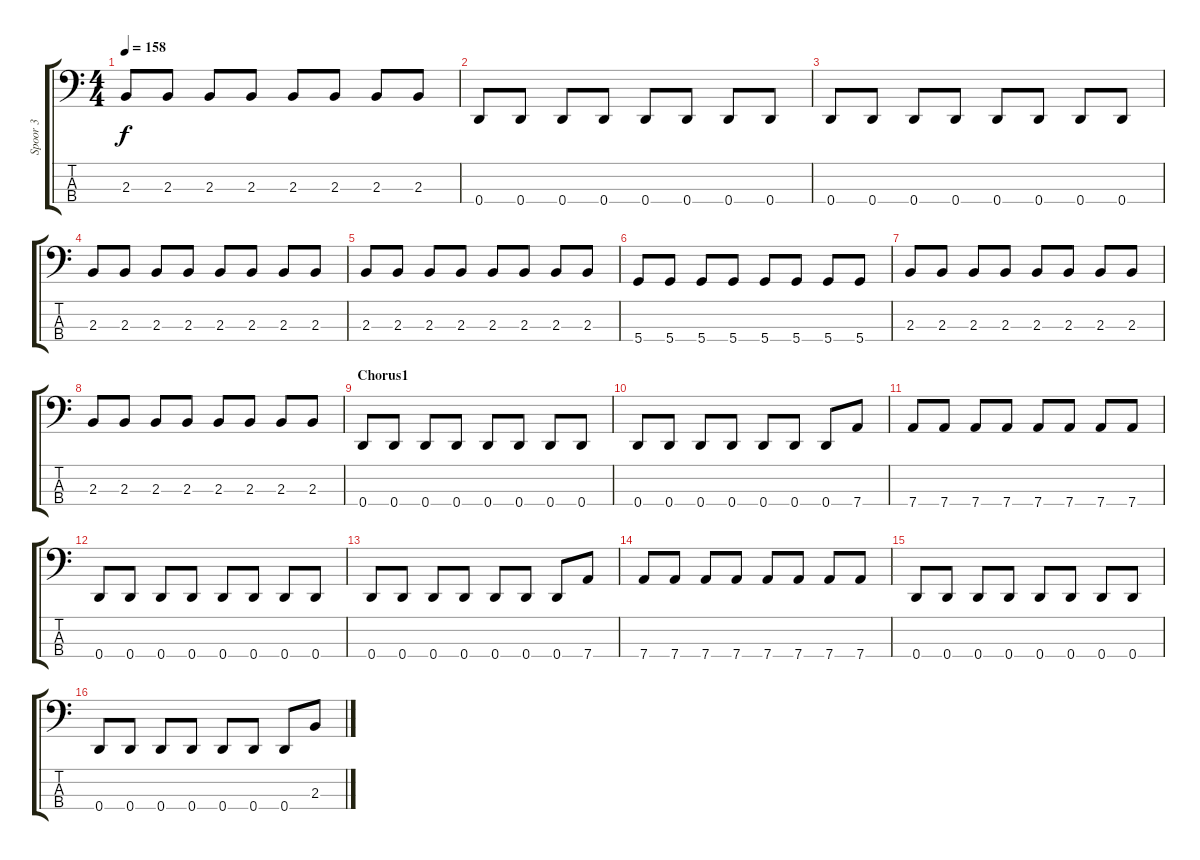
\track ("Spoor 3" "Spoor 3") {instrument electricbasspick}
\staff {score tabs}
\tuning (G2 D2 A1 D1) {hide}
\ts (4 4)
\tempo 158
\clef f4
\ks c
2.3.8{dy f} 2.3.8 2.3.8 2.3.8 2.3.8 2.3.8 2.3.8 2.3.8 |
0.4.8 0.4.8 0.4.8 0.4.8 0.4.8 0.4.8 0.4.8 0.4.8 |
0.4.8 0.4.8 0.4.8 0.4.8 0.4.8 0.4.8 0.4.8 0.4.8 |
2.3.8 2.3.8 2.3.8 2.3.8 2.3.8 2.3.8 2.3.8 2.3.8 |
2.3.8 2.3.8 2.3.8 2.3.8 2.3.8 2.3.8 2.3.8 2.3.8 |
5.4.8 5.4.8 5.4.8 5.4.8 5.4.8 5.4.8 5.4.8 5.4.8 |
2.3.8 2.3.8 2.3.8 2.3.8 2.3.8 2.3.8 2.3.8 2.3.8 |
2.3.8 2.3.8 2.3.8 2.3.8 2.3.8 2.3.8 2.3.8 2.3.8 |
\section ("" "Chorus1")
0.4.8 0.4.8 0.4.8 0.4.8 0.4.8 0.4.8 0.4.8 0.4.8 |
0.4.8 0.4.8 0.4.8 0.4.8 0.4.8 0.4.8 0.4.8 7.4.8 |
7.4.8 7.4.8 7.4.8 7.4.8 7.4.8 7.4.8 7.4.8 7.4.8 |
0.4.8 0.4.8 0.4.8 0.4.8 0.4.8 0.4.8 0.4.8 0.4.8 |
0.4.8 0.4.8 0.4.8 0.4.8 0.4.8 0.4.8 0.4.8 7.4.8 |
7.4.8 7.4.8 7.4.8 7.4.8 7.4.8 7.4.8 7.4.8 7.4.8 |
0.4.8 0.4.8 0.4.8 0.4.8 0.4.8 0.4.8 0.4.8 0.4.8 |
0.4.8 0.4.8 0.4.8 0.4.8 0.4.8 0.4.8 0.4.8 2.3.8
